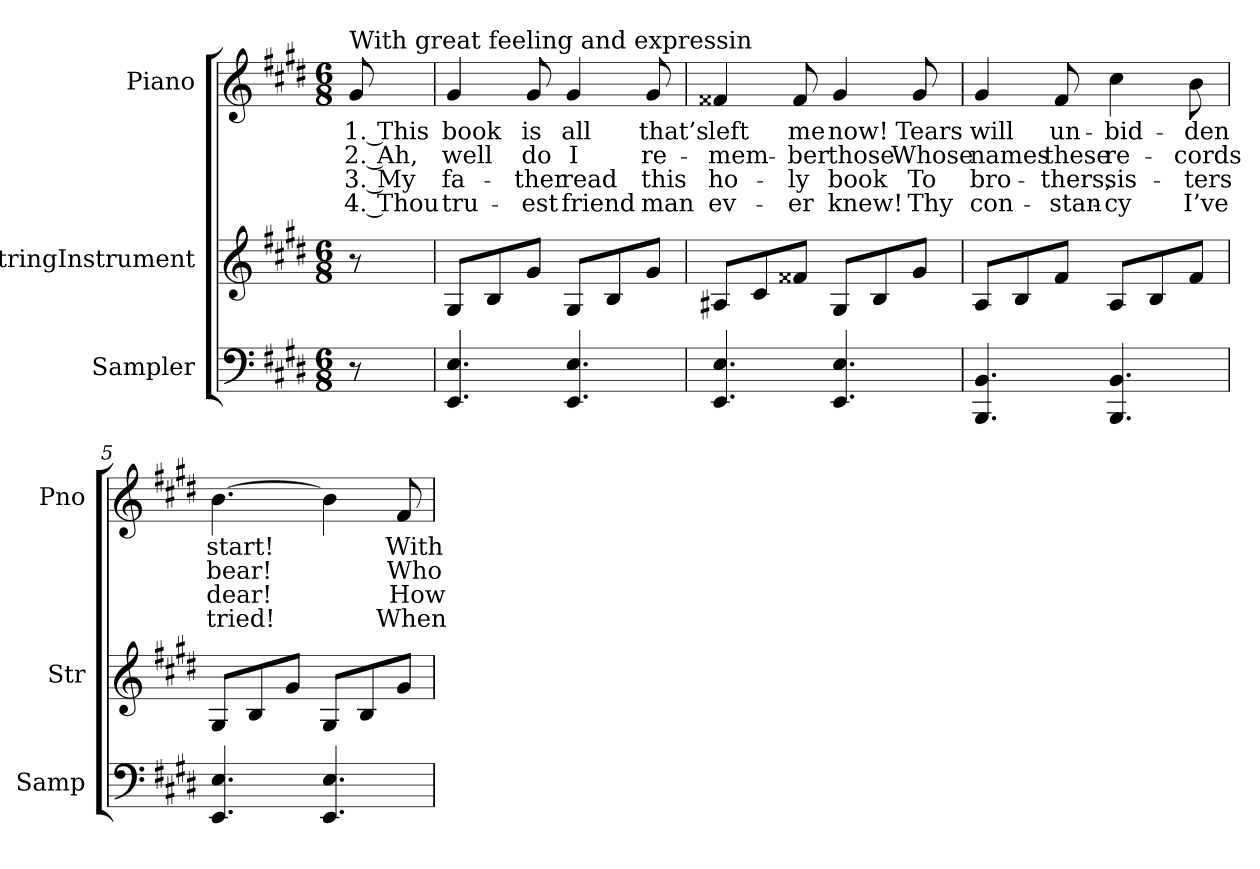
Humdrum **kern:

**kern	**kern	**kern	**text	**text	**text	**text
*part3	*part2	*part1	*part1	*part1	*part1	*part1
*staff3	*staff2	*staff1	*staff1	*staff1	*staff1	*staff1
*I"Sampler	*I"StringInstrument	*I"Piano	*	*	*	*
*I'Samp	*I'Str	*I'Pno	*	*	*	*
*clefF4	*clefG2	*clefG2	*	*	*	*
*k[f#c#g#d#]	*k[f#c#g#d#]	*k[f#c#g#d#]	*	*	*	*
*E:	*E:	*E:	*	*	*	*
*M6/8	*M6/8	*M6/8	*	*	*	*
=1	=1	=1	=1	=1	=1	=1
!	!	!LO:TX:t=With great feeling and expressin	!	!	!	!
8r	8r	8g#	1. This	2. Ah,	3. My	4. Thou
=2	=2	=2	=2	=2	=2	=2
4.EE 4.E	8G#/L	4g#	book	well	fa-	tru-
.	8B/	.	.	.	.	.
.	8g#/J	8g#	is	do	-ther	-est
4.EE 4.E	8G#/L	4g#	all	I	read	friend
.	8B/	.	.	.	.	.
.	8g#/J	8g#	that’s	re-	this	man
=3	=3	=3	=3	=3	=3	=3
4.EE 4.E	8A#X/L	4f##X	left	-mem-	ho-	ev-
.	8c#/	.	.	.	.	.
.	8f##X/J	8f##	me	-ber	-ly	-er
4.EE 4.E	8G#/L	4g#	now!	those	book	knew!
.	8B/	.	.	.	.	.
.	8g#/J	8g#	Tears	Whose	To	Thy
=4	=4	=4	=4	=4	=4	=4
4.BBB 4.BB	8A/L	4g#	will	names	bro-	con-
.	8B/	.	.	.	.	.
.	8f#/J	8f#	un-	these	-thers,	-stan-
4.BBB 4.BB	8A/L	4cc#	-bid-	re-	sis-	-cy
.	8B/	.	.	.	.	.
.	8f#/J	8b	-den	-cords	-ters	I’ve
=5	=5	=5	=5	=5	=5	=5
4.EE 4.E	8G#/L	[4.b	start!	bear!	dear!	tried!
.	8B/	.	.	.	.	.
.	8g#/J	.	.	.	.	.
4.EE 4.E	8G#/L	4b]	.	.	.	.
.	8B/	.	.	.	.	.
.	8g#/J	8f#	With	Who	How	When
=	=	=	=	=	=	=
*-	*-	*-	*-	*-	*-	*-
